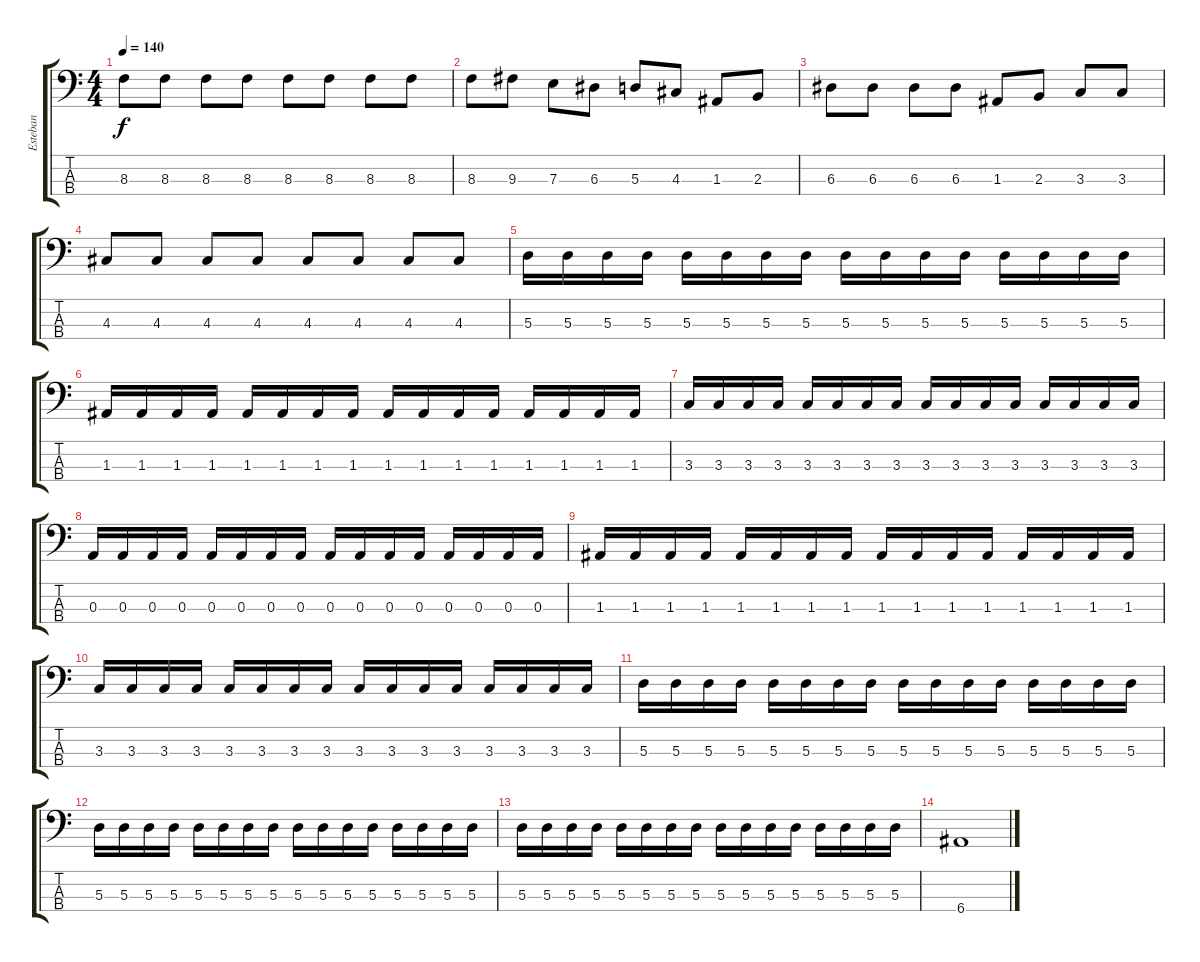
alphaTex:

\track ("Esteban" "Esteban") {instrument electricbassfinger}
\staff {score tabs}
\tuning (G2 D2 A1 E1) {hide}
\ts (4 4)
\tempo 140
\clef f4
\ks c
8.3.8{dy f} 8.3.8 8.3.8 8.3.8 8.3.8 8.3.8 8.3.8 8.3.8 |
8.3.8 9.3.8 7.3.8 6.3.8 5.3.8 4.3.8 1.3.8 2.3.8 |
6.3.8 6.3.8 6.3.8 6.3.8 1.3.8 2.3.8 3.3.8 3.3.8 |
4.3.8 4.3.8 4.3.8 4.3.8 4.3.8 4.3.8 4.3.8 4.3.8 |
5.3.16 5.3.16 5.3.16 5.3.16 5.3.16 5.3.16 5.3.16 5.3.16 5.3.16 5.3.16 5.3.16 5.3.16 5.3.16 5.3.16 5.3.16 5.3.16 |
1.3.16 1.3.16 1.3.16 1.3.16 1.3.16 1.3.16 1.3.16 1.3.16 1.3.16 1.3.16 1.3.16 1.3.16 1.3.16 1.3.16 1.3.16 1.3.16 |
3.3.16 3.3.16 3.3.16 3.3.16 3.3.16 3.3.16 3.3.16 3.3.16 3.3.16 3.3.16 3.3.16 3.3.16 3.3.16 3.3.16 3.3.16 3.3.16 |
0.3.16 0.3.16 0.3.16 0.3.16 0.3.16 0.3.16 0.3.16 0.3.16 0.3.16 0.3.16 0.3.16 0.3.16 0.3.16 0.3.16 0.3.16 0.3.16 |
1.3.16 1.3.16 1.3.16 1.3.16 1.3.16 1.3.16 1.3.16 1.3.16 1.3.16 1.3.16 1.3.16 1.3.16 1.3.16 1.3.16 1.3.16 1.3.16 |
3.3.16 3.3.16 3.3.16 3.3.16 3.3.16 3.3.16 3.3.16 3.3.16 3.3.16 3.3.16 3.3.16 3.3.16 3.3.16 3.3.16 3.3.16 3.3.16 |
5.3.16 5.3.16 5.3.16 5.3.16 5.3.16 5.3.16 5.3.16 5.3.16 5.3.16 5.3.16 5.3.16 5.3.16 5.3.16 5.3.16 5.3.16 5.3.16 |
5.3.16 5.3.16 5.3.16 5.3.16 5.3.16 5.3.16 5.3.16 5.3.16 5.3.16 5.3.16 5.3.16 5.3.16 5.3.16 5.3.16 5.3.16 5.3.16 |
5.3.16 5.3.16 5.3.16 5.3.16 5.3.16 5.3.16 5.3.16 5.3.16 5.3.16 5.3.16 5.3.16 5.3.16 5.3.16 5.3.16 5.3.16 5.3.16 |
6.4.1
